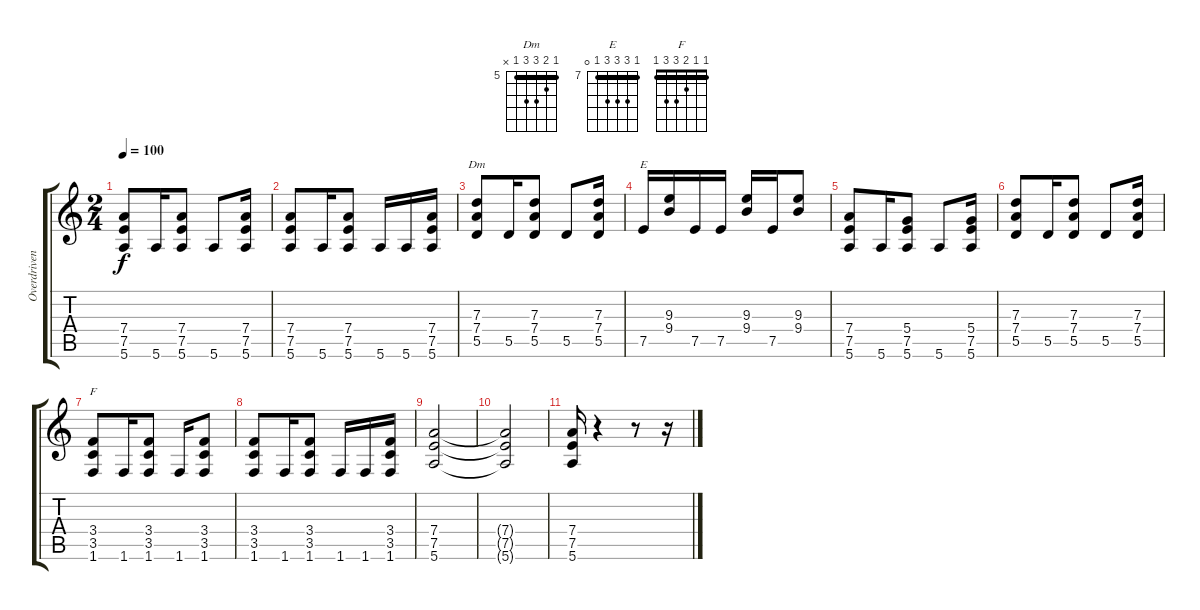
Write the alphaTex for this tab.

\track ("Overdriven" "Overdriven") {instrument overdrivenguitar}
\staff {score tabs}
\tuning (E4 B3 G3 D3 A2 E2) {hide}
\chord ("Dm" 5 6 7 7 5 x) {firstfret 5 barre 5}
\chord ("E" 7 9 9 9 7 0) {firstfret 7 barre 7}
\chord ("F" 1 1 2 3 3 1) {barre 1}
\ts (2 4)
\tempo 100
\clef g2
\ks c
(7.4 7.5 5.6).8{dy f} 5.6.16 (7.4 7.5 5.6).8 5.6.8 (7.4 7.5 5.6).16 |
(7.4 7.5 5.6).8 5.6.16 (7.4 7.5 5.6).8 5.6.16 5.6.16 (7.4 7.5 5.6).16 |
(7.3 7.4 5.5).8{ch "Dm"} 5.5.16 (7.3 7.4 5.5).8 5.5.8 (7.3 7.4 5.5).16 |
7.5.16{ch "E"} (9.3 9.4).16 7.5.16 7.5.16 (9.3 9.4).16 7.5.16 (9.3 9.4).8 |
(7.4 7.5 5.6).8 5.6.16 (5.4 7.5 5.6).8 5.6.8 (5.4 7.5 5.6).16 |
(7.3 7.4 5.5).8 5.5.16 (7.3 7.4 5.5).8 5.5.8 (7.3 7.4 5.5).16 |
(3.4 3.5 1.6).8{ch "F"} 1.6.16 (3.4 3.5 1.6).8 1.6.16 (3.4 3.5 1.6).8 |
(3.4 3.5 1.6).8 1.6.16 (3.4 3.5 1.6).8 1.6.16 1.6.16 (3.4 3.5 1.6).16 |
(7.4 7.5 5.6).2 |
(7.4{t} 7.5{t} 5.6{t}).2{volume 7} |
(7.4 7.5 5.6).16{volume 13} r.4 r.8 r.16
